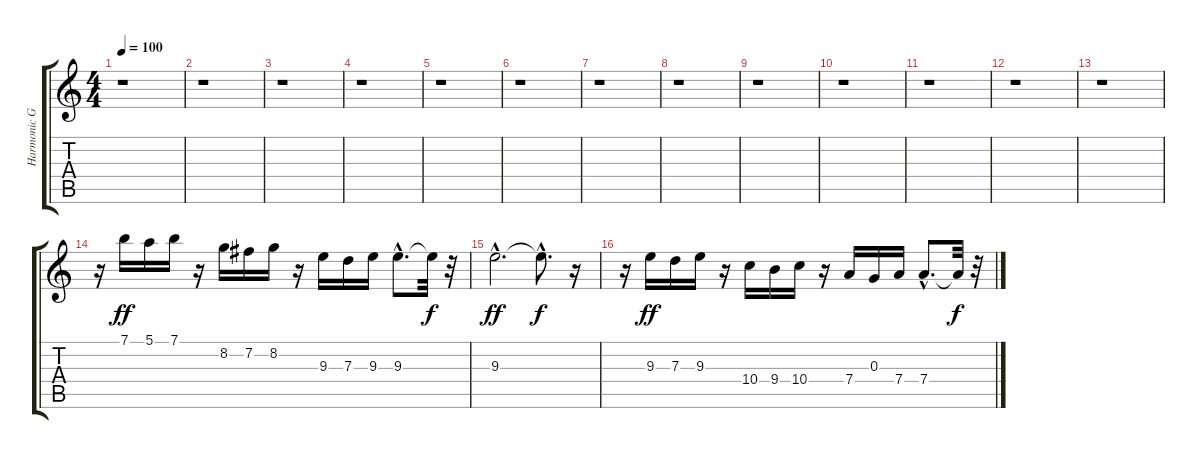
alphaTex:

\track ("Harmonic Guitar" "Harmonic G") {instrument distortionguitar}
\staff {score tabs}
\tuning (E4 B3 G3 D3 A2 E2) {hide}
\ts (4 4)
\tempo 100
\clef g2
\ks c
r.1{dy f} |
r.1 |
r.1 |
r.1 |
r.1 |
r.1 |
r.1 |
r.1 |
r.1 |
r.1 |
r.1 |
r.1 |
r.1 |
r.16 7.1.16{dy ff} 5.1.16 7.1.16 r.16 8.2.16 7.2.16 8.2.16 r.16 9.3.16 7.3.16 9.3.16 9.3{hac}.8{d} 9.3{t}.32{dy f} r.32 |
9.3{hac}.2{d dy ff} 9.3{hac t}.8{d dy f} r.16 |
r.16 9.3.16{dy ff} 7.3.16 9.3.16 r.16 10.4.16 9.4.16 10.4.16 r.16 7.4.16 0.3.16 7.4.16 7.4{hac}.8{d} 7.4{t}.32{dy f} r.32
